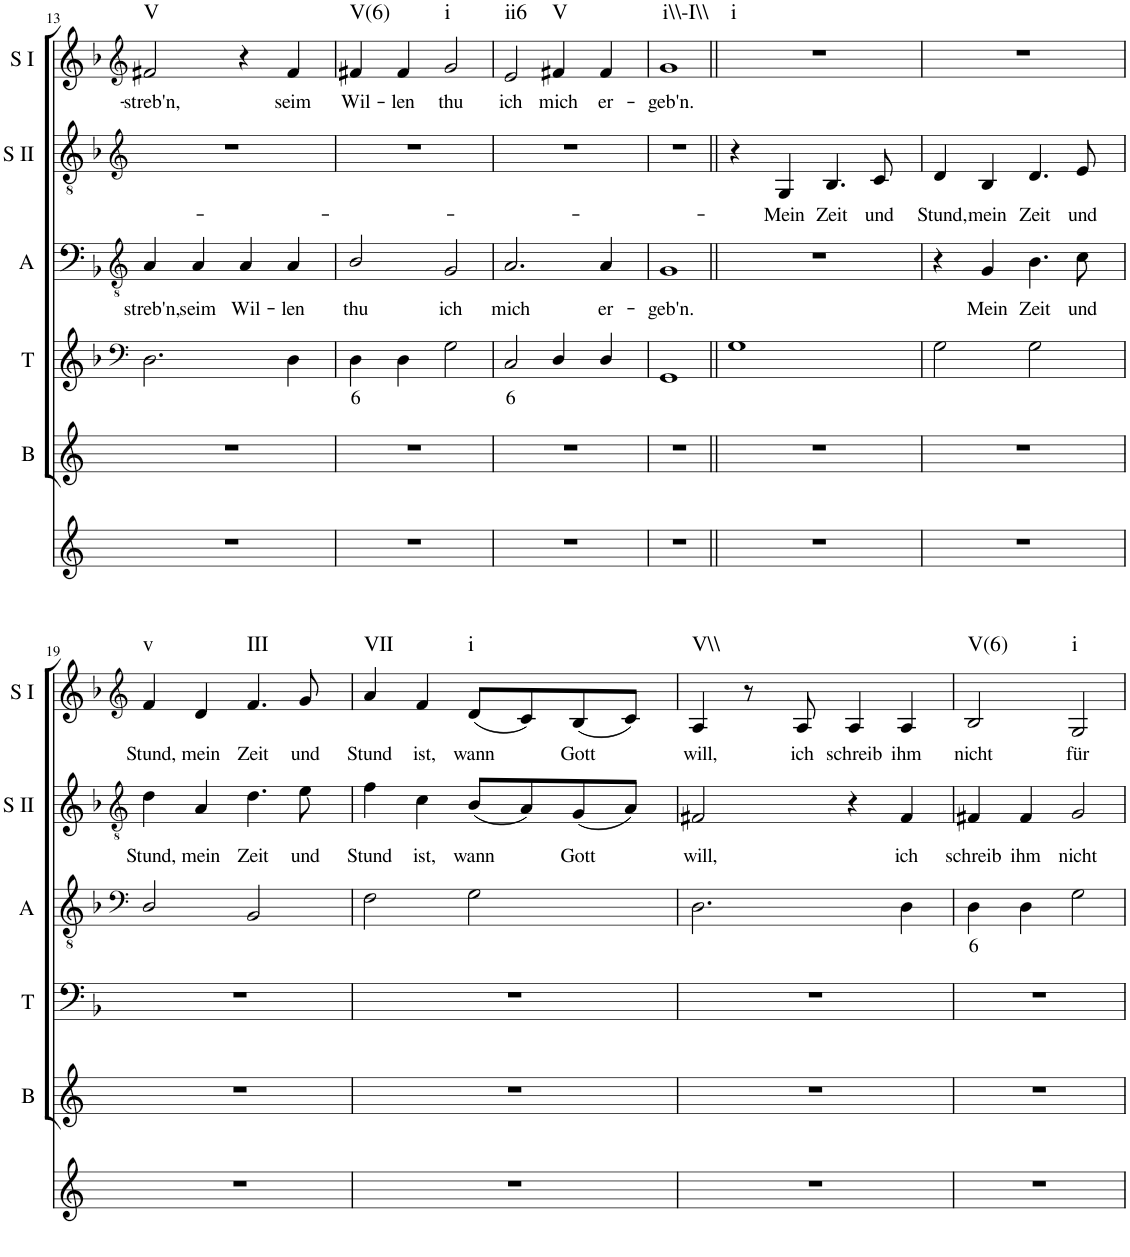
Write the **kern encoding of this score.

**kern	**kern	**kern	**text	**kern	**text	**kern	**text	**kern	**text	**harte
*part6	*part5	*part4	*part4	*part3	*part3	*part2	*part2	*part1	*part1	*part1
*staff6	*staff5	*staff4	*staff4	*staff3	*staff3	*staff2	*staff2	*staff1	*staff1	*
*I"Continuo	*I"Bass	*I"Tenor	*	*I"Alto	*	*I"Soprano II	*	*I"Soprano I	*	*
*	*I'B	*I'T	*	*I'A	*	*I'S II	*	*I'S I	*	*
!!LO:PB:g=z
*clefG2	*clefG2	*clefF4	*	*clefGv2	*	*clefG2	*	*clefG2	*	*
*k[]	*k[]	*k[b-]	*	*k[b-]	*	*k[b-]	*	*k[b-]	*	*
*M4/4	*M4/4	*M4/4	*	*M4/4	*	*M4/4	*	*M4/4	*	*
=13	=13	=13	=13	=13	=13	=13	=13	=13	=13	=13
!	!	!	!	!	!LO:LY:b	!	!	!	!LO:LY:b	!LO:H:kt=V
1r	1r	2.D\	.	4A/	streb'n,	1r	.	2f#X/	streb'n,	N
!	!	!	!	!	!LO:LY:b	!	!	!	!	!
.	.	.	.	4A/	seim	.	.	.	.	.
!	!	!	!	!	!LO:LY:b	!	!	!	!	!
.	.	.	.	4A/	Wil-	.	.	4r	.	.
!	!	!	!	!	!LO:LY:b	!	!	!	!LO:LY:b	!
.	.	4D\	.	4A/	len	.	.	4f#/	seim	.
=14	=14	=14	=14	=14	=14	=14	=14	=14	=14	=14
!	!	!	!LO:LY:b	!	!LO:LY:b	!	!	!	!LO:LY:b	!LO:H:kt=V(6)
1r	1r	4D\	6	2B-/	thu	1r	.	4f#X/	Wil-	N
!	!	!	!	!	!	!	!	!	!LO:LY:b	!
.	.	4D\	.	.	.	.	.	4f#/	len	.
!	!	!	!	!	!LO:LY:b	!	!	!	!LO:LY:b	!LO:H:kt=i
.	.	2G\	.	2G/	ich	.	.	2g/	thu	N
=15	=15	=15	=15	=15	=15	=15	=15	=15	=15	=15
!	!	!	!LO:LY:b	!	!LO:LY:b	!	!	!	!LO:LY:b	!LO:H:kt=ii6
1r	1r	2C/	6	2.A/	mich	1r	.	2e/	ich	N
!	!	!	!	!	!	!	!	!	!LO:LY:b	!LO:H:kt=V
.	.	4D/	.	.	.	.	.	4f#X/	mich	N
!	!	!	!	!	!LO:LY:b	!	!	!	!LO:LY:b	!
.	.	4D/	.	4A/	er-	.	.	4f#/	er-	.
=16	=16	=16	=16	=16	=16	=16	=16	=16	=16	=16
!	!	!	!	!	!LO:LY:b	!	!	!	!LO:LY:b	!LO:H:kt=i\\-I\\
1r	1r	1GG	.	1G	geb'n.	1r	.	1g	geb'n.	N
=17||	=17||	=17||	=17||	=17||	=17||	=17||	=17||	=17||	=17||	=17||
!	!	!	!	!	!	!	!	!	!	!LO:H:kt=i
1r	1r	1G	.	1r	.	4r	.	1r	.	N
!	!	!	!	!	!	!	!LO:LY:b	!	!	!
.	.	.	.	.	.	4G/	Mein	.	.	.
!	!	!	!	!	!	!	!LO:LY:b	!	!	!
.	.	.	.	.	.	4.B-/	Zeit	.	.	.
!	!	!	!	!	!	!	!LO:LY:b	!	!	!
.	.	.	.	.	.	8c/	und	.	.	.
=18	=18	=18	=18	=18	=18	=18	=18	=18	=18	=18
!	!	!	!	!	!	!	!LO:LY:b	!	!	!
1r	1r	2G\	.	4r	.	4d/	Stund,	1r	.	.
!	!	!	!	!	!LO:LY:b	!	!LO:LY:b	!	!	!
.	.	.	.	4G/	Mein	4B-/	mein	.	.	.
!	!	!	!	!	!LO:LY:b	!	!LO:LY:b	!	!	!
.	.	2G\	.	4.B-\	Zeit	4.d/	Zeit	.	.	.
!	!	!	!	!	!LO:LY:b	!	!LO:LY:b	!	!	!
.	.	.	.	8c\	und	8e/	und	.	.	.
!!LO:LB:g=z
=19	=19	=19	=19	=19	=19	=19	=19	=19	=19	=19
*	*	*	*	*clefF4	*	*clefGv2	*	*clefG2	*	*
!	!	!	!	!	!	!	!LO:LY:b	!	!LO:LY:b	!LO:H:kt=v
1r	1r	1r	.	2D/	.	4d\	Stund,	4f/	Stund,	N
!	!	!	!	!	!	!	!LO:LY:b	!	!LO:LY:b	!
.	.	.	.	.	.	4A/	mein	4d/	mein	.
!	!	!	!	!	!	!	!LO:LY:b	!	!LO:LY:b	!LO:H:kt=III
.	.	.	.	2BB-/	.	4.d\	Zeit	4.f/	Zeit	N
!	!	!	!	!	!	!	!LO:LY:b	!	!LO:LY:b	!
.	.	.	.	.	.	8e\	und	8g/	und	.
=20	=20	=20	=20	=20	=20	=20	=20	=20	=20	=20
!	!	!	!	!	!	!	!LO:LY:b	!	!LO:LY:b	!LO:H:kt=VII
1r	1r	1r	.	2F\	.	4f\	Stund	4a/	Stund	N
!	!	!	!	!	!	!	!LO:LY:b	!	!LO:LY:b	!
.	.	.	.	.	.	4c\	ist,	4f/	ist,	.
!	!	!	!	!	!	!	!LO:LY:b	!	!LO:LY:b	!LO:H:kt=i
.	.	.	.	2G\	.	(8B-/L	wann	(8d/L	wann	N
.	.	.	.	.	.	8A/)	.	8c/)	.	.
!	!	!	!	!	!	!	!LO:LY:b	!	!LO:LY:b	!
.	.	.	.	.	.	(8G/	Gott	(8B-/	Gott	.
.	.	.	.	.	.	8A/J)	.	8c/J)	.	.
=21	=21	=21	=21	=21	=21	=21	=21	=21	=21	=21
!	!	!	!	!	!	!	!LO:LY:b	!	!LO:LY:b	!LO:H:kt=V\\
1r	1r	1r	.	2.D\	.	2F#X/	will,	4A/	will,	N
.	.	.	.	.	.	.	.	8r	.	.
!	!	!	!	!	!	!	!	!	!LO:LY:b	!
.	.	.	.	.	.	.	.	8A/	ich	.
!	!	!	!	!	!	!	!	!	!LO:LY:b	!
.	.	.	.	.	.	4r	.	4A/	schreib	.
!	!	!	!	!	!	!	!LO:LY:b	!	!LO:LY:b	!
.	.	.	.	4D\	.	4F#/	ich	4A/	ihm	.
=22	=22	=22	=22	=22	=22	=22	=22	=22	=22	=22
!	!	!	!	!	!LO:LY:b	!	!LO:LY:b	!	!LO:LY:b	!LO:H:kt=V(6)
1r	1r	1r	.	4D\	6	4F#X/	schreib	2B-/	nicht	N
!	!	!	!	!	!	!	!LO:LY:b	!	!	!
.	.	.	.	4D\	.	4F#/	ihm	.	.	.
!	!	!	!	!	!	!	!LO:LY:b	!	!LO:LY:b	!LO:H:kt=i
.	.	.	.	2G\	.	2G/	nicht	2G/	für	N
=	=	=	=	=	=	=	=	=	=	=
*-	*-	*-	*-	*-	*-	*-	*-	*-	*-	*-
